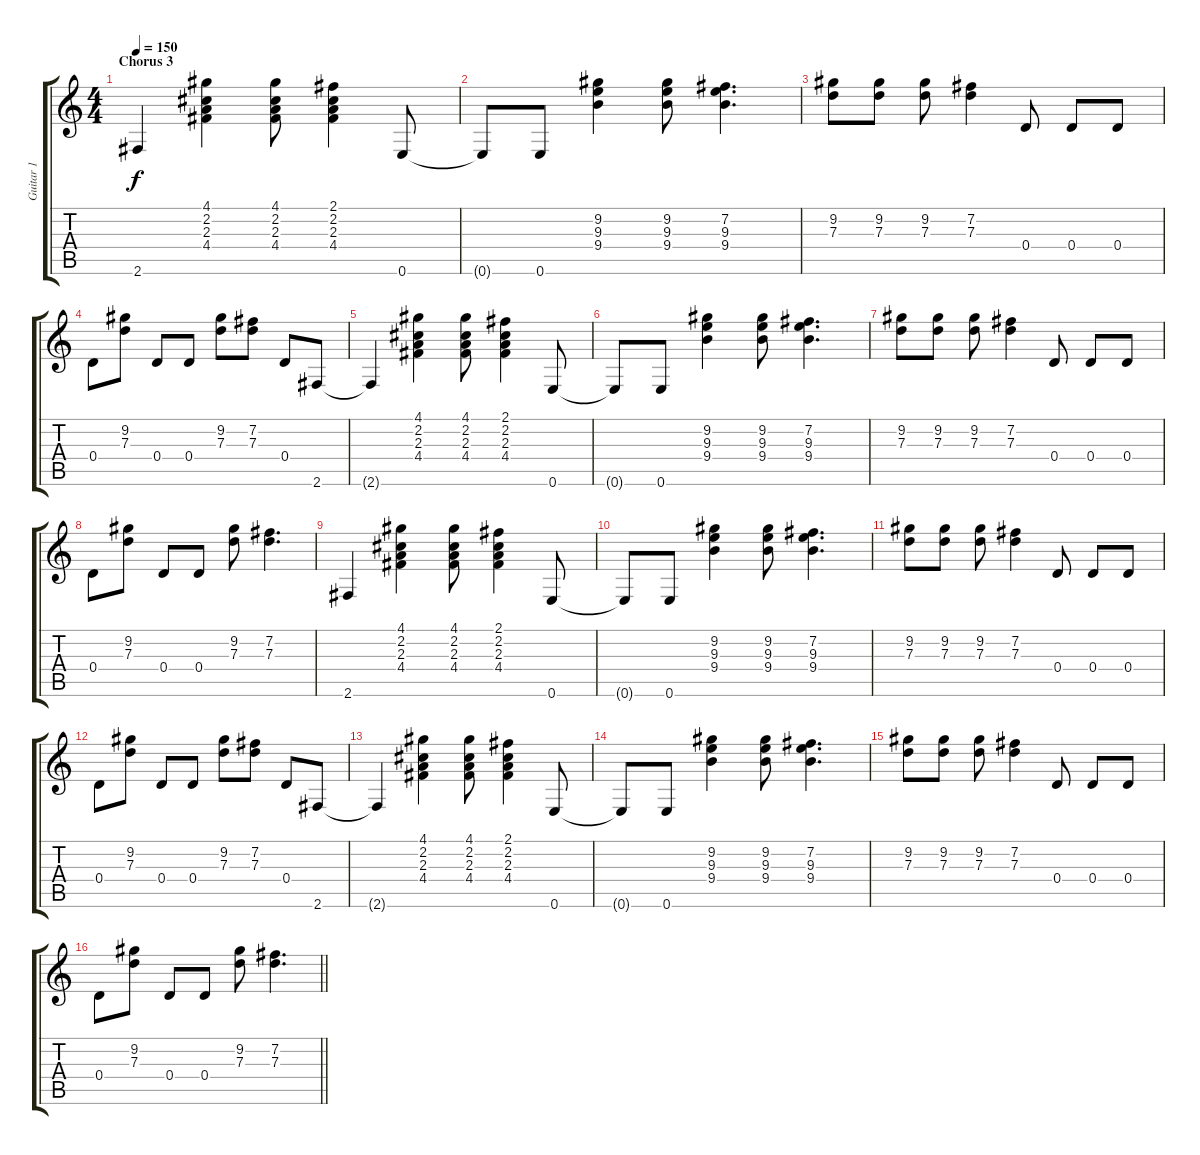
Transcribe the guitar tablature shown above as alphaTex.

\track ("Guitar 1" "Guitar 1") {instrument overdrivenguitar}
\staff {score tabs}
\tuning (E4 B3 G3 D3 A2 E2) {hide}
\ts (4 4)
\section ("" "Chorus 3")
\tempo 150
\clef g2
\ks c
2.6.4{dy f} (4.1 2.2 2.3 4.4).4 (4.1 2.2 2.3 4.4).8 (2.1 2.2 2.3 4.4).4 0.6.8 |
0.6{t}.8 0.6.8 (9.2 9.3 9.4).4 (9.2 9.3 9.4).8 (7.2 9.3 9.4).4{d} |
(9.2 7.3).8 (9.2 7.3).8 (9.2 7.3).8 (7.2 7.3).4 0.4.8 0.4.8 0.4.8 |
0.4.8 (9.2 7.3).8 0.4.8 0.4.8 (9.2 7.3).8 (7.2 7.3).8 0.4.8 2.6.8 |
2.6{t}.4 (4.1 2.2 2.3 4.4).4 (4.1 2.2 2.3 4.4).8 (2.1 2.2 2.3 4.4).4 0.6.8 |
0.6{t}.8 0.6.8 (9.2 9.3 9.4).4 (9.2 9.3 9.4).8 (7.2 9.3 9.4).4{d} |
(9.2 7.3).8 (9.2 7.3).8 (9.2 7.3).8 (7.2 7.3).4 0.4.8 0.4.8 0.4.8 |
0.4.8 (9.2 7.3).8 0.4.8 0.4.8 (9.2 7.3).8 (7.2 7.3).4{d} |
2.6.4 (4.1 2.2 2.3 4.4).4 (4.1 2.2 2.3 4.4).8 (2.1 2.2 2.3 4.4).4 0.6.8 |
0.6{t}.8 0.6.8 (9.2 9.3 9.4).4 (9.2 9.3 9.4).8 (7.2 9.3 9.4).4{d} |
(9.2 7.3).8 (9.2 7.3).8 (9.2 7.3).8 (7.2 7.3).4 0.4.8 0.4.8 0.4.8 |
0.4.8 (9.2 7.3).8 0.4.8 0.4.8 (9.2 7.3).8 (7.2 7.3).8 0.4.8 2.6.8 |
2.6{t}.4 (4.1 2.2 2.3 4.4).4 (4.1 2.2 2.3 4.4).8 (2.1 2.2 2.3 4.4).4 0.6.8 |
0.6{t}.8 0.6.8 (9.2 9.3 9.4).4 (9.2 9.3 9.4).8 (7.2 9.3 9.4).4{d} |
(9.2 7.3).8 (9.2 7.3).8 (9.2 7.3).8 (7.2 7.3).4 0.4.8 0.4.8 0.4.8 |
\barLineRight lightlight
0.4.8 (9.2 7.3).8 0.4.8 0.4.8 (9.2 7.3).8 (7.2 7.3).4{d}
